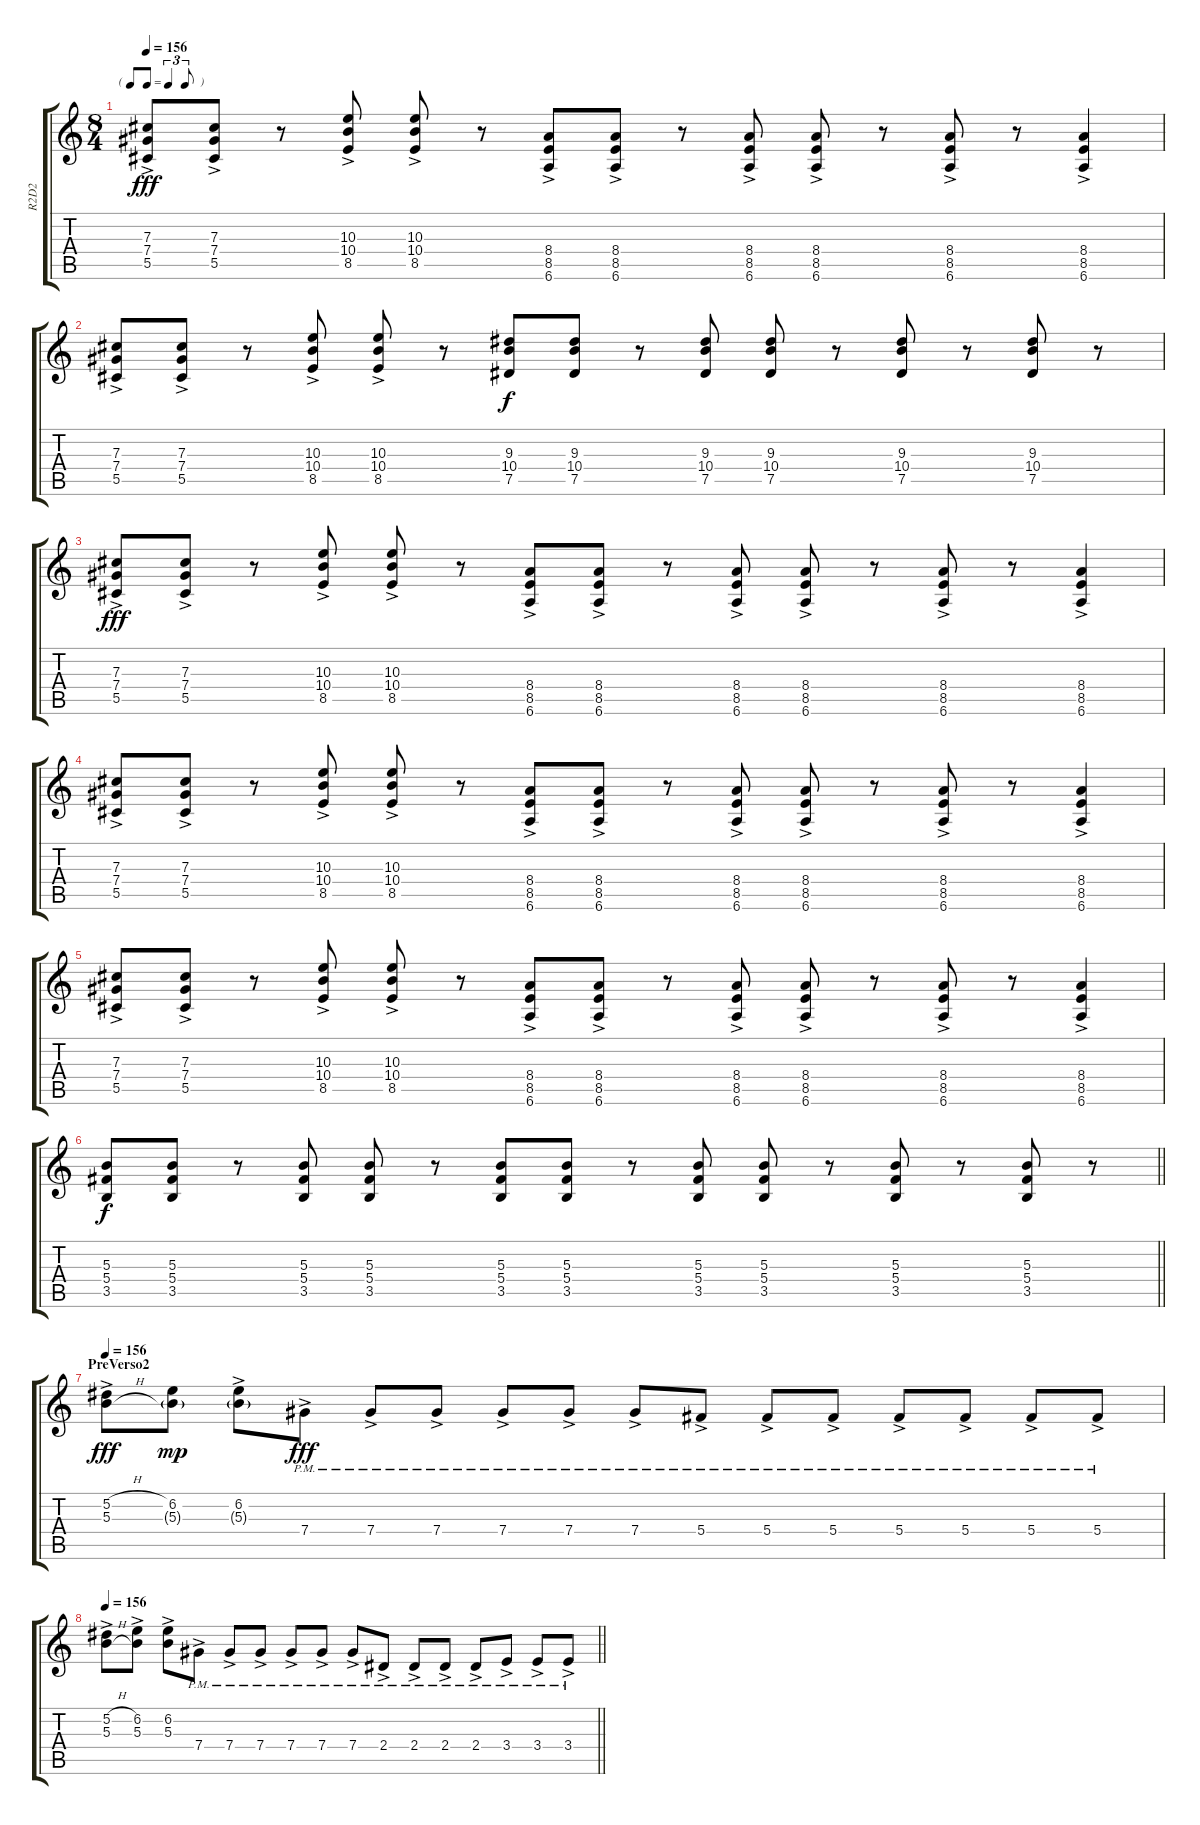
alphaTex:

\track ("R2D2" "R2D2") {instrument acousticguitarsteel}
\staff {score tabs}
\tuning (Eb4 Bb3 Gb3 Db3 Ab2 Eb2) {hide}
\ts (8 4)
\tf triplet8th
\tempo 156
\clef g2
\ks c
(7.3{ac} 7.4{ac} 5.5{ac}).8{dy fff} (7.3{ac} 7.4{ac} 5.5{ac}).8 r.8 (10.3{ac} 10.4{ac} 8.5{ac}).8 (10.3{ac} 10.4{ac} 8.5{ac}).8 r.8 (8.4{ac} 8.5{ac} 6.6{ac}).8 (8.4{ac} 8.5{ac} 6.6{ac}).8 r.8 (8.4{ac} 8.5{ac} 6.6{ac}).8 (8.4{ac} 8.5{ac} 6.6{ac}).8 r.8 (8.4{ac} 8.5{ac} 6.6{ac}).8 r.8 (8.4{ac} 8.5{ac} 6.6{ac}).4 |
(7.3{ac} 7.4{ac} 5.5{ac}).8 (7.3{ac} 7.4{ac} 5.5{ac}).8 r.8 (10.3{ac} 10.4{ac} 8.5{ac}).8 (10.3{ac} 10.4{ac} 8.5{ac}).8 r.8 (9.3 10.4 7.5).8{dy f} (9.3 10.4 7.5).8 r.8 (9.3 10.4 7.5).8 (9.3 10.4 7.5).8 r.8 (9.3 10.4 7.5).8 r.8 (9.3 10.4 7.5).8 r.8 |
(7.3{ac} 7.4{ac} 5.5{ac}).8{dy fff} (7.3{ac} 7.4{ac} 5.5{ac}).8 r.8 (10.3{ac} 10.4{ac} 8.5{ac}).8 (10.3{ac} 10.4{ac} 8.5{ac}).8 r.8 (8.4{ac} 8.5{ac} 6.6{ac}).8 (8.4{ac} 8.5{ac} 6.6{ac}).8 r.8 (8.4{ac} 8.5{ac} 6.6{ac}).8 (8.4{ac} 8.5{ac} 6.6{ac}).8 r.8 (8.4{ac} 8.5{ac} 6.6{ac}).8 r.8 (8.4{ac} 8.5{ac} 6.6{ac}).4 |
(7.3{ac} 7.4{ac} 5.5{ac}).8 (7.3{ac} 7.4{ac} 5.5{ac}).8 r.8 (10.3{ac} 10.4{ac} 8.5{ac}).8 (10.3{ac} 10.4{ac} 8.5{ac}).8 r.8 (8.4{ac} 8.5{ac} 6.6{ac}).8 (8.4{ac} 8.5{ac} 6.6{ac}).8 r.8 (8.4{ac} 8.5{ac} 6.6{ac}).8 (8.4{ac} 8.5{ac} 6.6{ac}).8 r.8 (8.4{ac} 8.5{ac} 6.6{ac}).8 r.8 (8.4{ac} 8.5{ac} 6.6{ac}).4 |
(7.3{ac} 7.4{ac} 5.5{ac}).8 (7.3{ac} 7.4{ac} 5.5{ac}).8 r.8 (10.3{ac} 10.4{ac} 8.5{ac}).8 (10.3{ac} 10.4{ac} 8.5{ac}).8 r.8 (8.4{ac} 8.5{ac} 6.6{ac}).8 (8.4{ac} 8.5{ac} 6.6{ac}).8 r.8 (8.4{ac} 8.5{ac} 6.6{ac}).8 (8.4{ac} 8.5{ac} 6.6{ac}).8 r.8 (8.4{ac} 8.5{ac} 6.6{ac}).8 r.8 (8.4{ac} 8.5{ac} 6.6{ac}).4 |
\barLineRight lightlight
(5.3 5.4 3.5).8{dy f} (5.3 5.4 3.5).8 r.8 (5.3 5.4 3.5).8 (5.3 5.4 3.5).8 r.8 (5.3 5.4 3.5).8 (5.3 5.4 3.5).8 r.8 (5.3 5.4 3.5).8 (5.3 5.4 3.5).8 r.8 (5.3 5.4 3.5).8 r.8 (5.3 5.4 3.5).8 r.8 |
\section ("" "PreVerso2")
\tempo 156
(5.2{h} 5.3{h ac}).8{dy fff instrument distortionguitar} (6.2 5.3{g}).8{dy mp} (6.2{ac} 5.3{g}).8 7.4{ac pm}.8{dy fff} 7.4{ac pm}.8 7.4{ac pm}.8 7.4{ac pm}.8 7.4{ac pm}.8 7.4{ac pm}.8 5.4{ac pm}.8 5.4{ac pm}.8 5.4{ac pm}.8 5.4{ac pm}.8 5.4{ac pm}.8 5.4{ac pm}.8 5.4{ac pm}.8 |
\tempo 156
\barLineRight lightlight
(5.2{h ac} 5.3{h ac}).8{instrument distortionguitar} (6.2{ac} 5.3{ac}).8 (6.2{ac} 5.3{ac}).8 7.4{ac pm}.8 7.4{ac pm}.8 7.4{ac pm}.8 7.4{ac pm}.8 7.4{ac pm}.8 7.4{ac pm}.8 2.4{ac pm}.8 2.4{ac pm}.8 2.4{ac pm}.8 2.4{ac pm}.8 3.4{ac pm}.8 3.4{ac pm}.8 3.4{ac pm}.8
